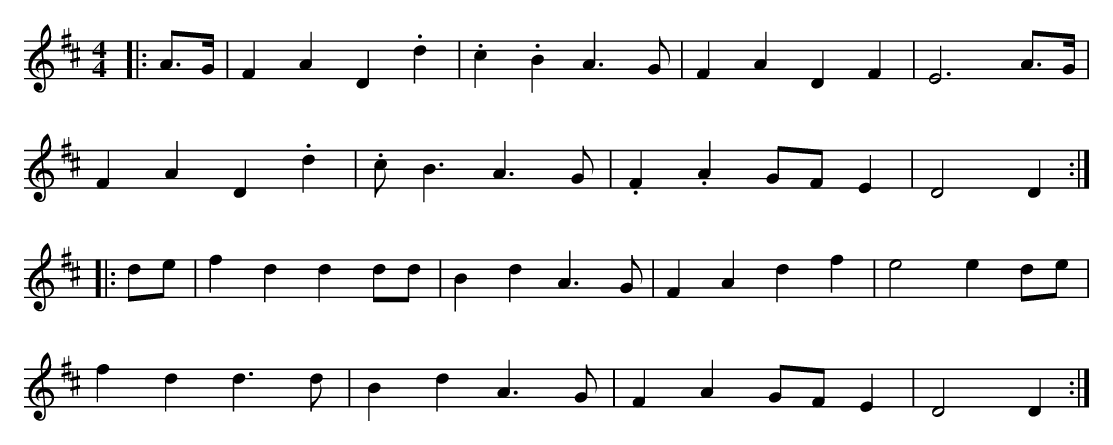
X:1
M:4/4
K:D
|:A>G|F2A2D2.d2|.c2.B2A3G|F2A2D2F2|E6A>G|
F2A2D2.d2|.cB3A3G|.F2.A2GFE2|D4D2:|
|:de|f2d2d2dd|B2d2A3G|F2A2d2f2|e4e2de|
f2d2d3d|B2d2A3G|F2A2GFE2|D4D2:|
